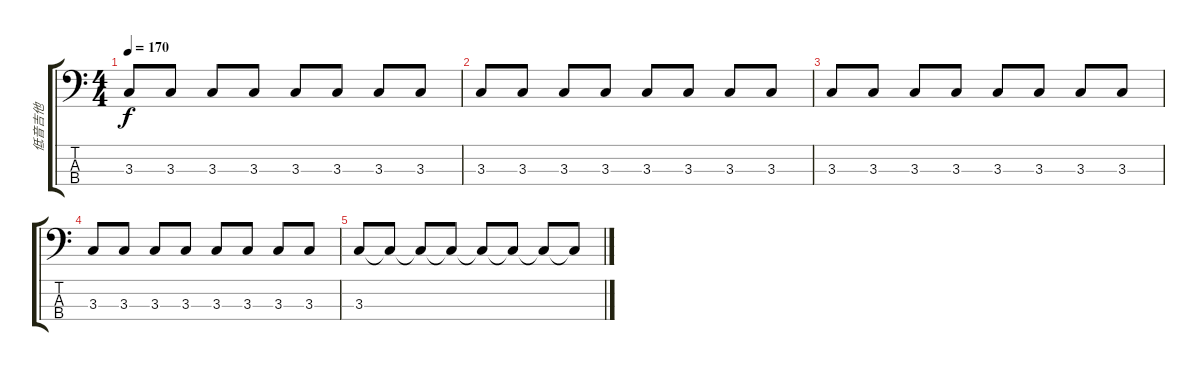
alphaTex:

\track ("低音吉他 " "低音吉他 ") {instrument electricbasspick}
\staff {score tabs}
\tuning (G2 D2 A1 E1) {hide}
\ts (4 4)
\tempo 170
\clef f4
\ks c
3.3.8{dy f} 3.3.8 3.3.8 3.3.8 3.3.8 3.3.8 3.3.8 3.3.8 |
3.3.8 3.3.8 3.3.8 3.3.8 3.3.8 3.3.8 3.3.8 3.3.8 |
3.3.8 3.3.8 3.3.8 3.3.8 3.3.8 3.3.8 3.3.8 3.3.8 |
3.3.8 3.3.8 3.3.8 3.3.8 3.3.8 3.3.8 3.3.8 3.3.8 |
3.3.8 3.3{t}.8 3.3{t}.8 3.3{t}.8 3.3{t}.8 3.3{t}.8 3.3{t}.8 3.3{t}.8
